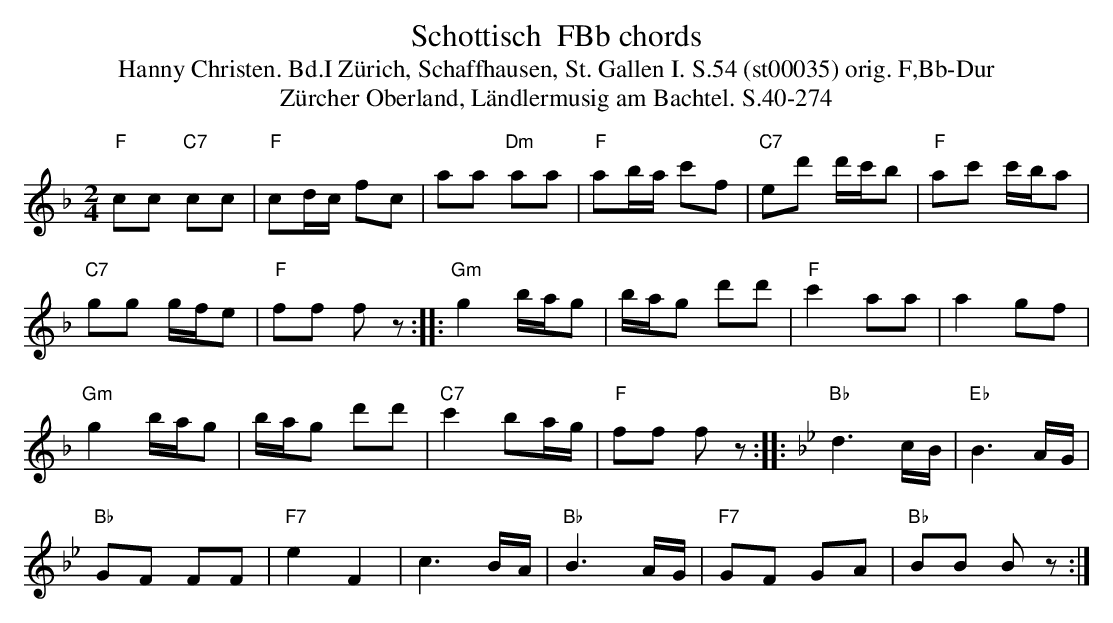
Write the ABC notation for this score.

X:1
T: Schottisch  FBb chords
T:Hanny Christen. Bd.I Zürich, Schaffhausen, St. Gallen I. S.54 (st00035) orig. F,Bb-Dur
T: Z\"urcher Oberland, L\"andlermusig am Bachtel. S.40-274
M:2/4
L:1/16
K:F %%MIDI gchordon
"F"c2c2 "C7"c2c2 | "F"c2dc f2c2 | a2a2 "Dm"a2a2 | "F"a2ba c'2f2 | "C7"e2d'2 d'c'b2 | "F"a2c'2 c'ba2 |
"C7"g2g2 gfe2 | "F"f2f2 f2z2 :: "Gm"g4bag2 | bag2 d'2d'2 | "F"c'4a2a2 | a4g2f2 |
"Gm"g4bag2 | bag2 d'2d'2 | "C7"c'4b2ag | "F"f2f2 f2z2 :: [K:Bb] "Bb"d6cB | "Eb"B6AG |
"Bb"G2F2 F2F2 | "F7"e4F4 | c6BA | "Bb"B6AG | "F7"G2F2 G2A2 | "Bb"B2B2 B2z2 :|
